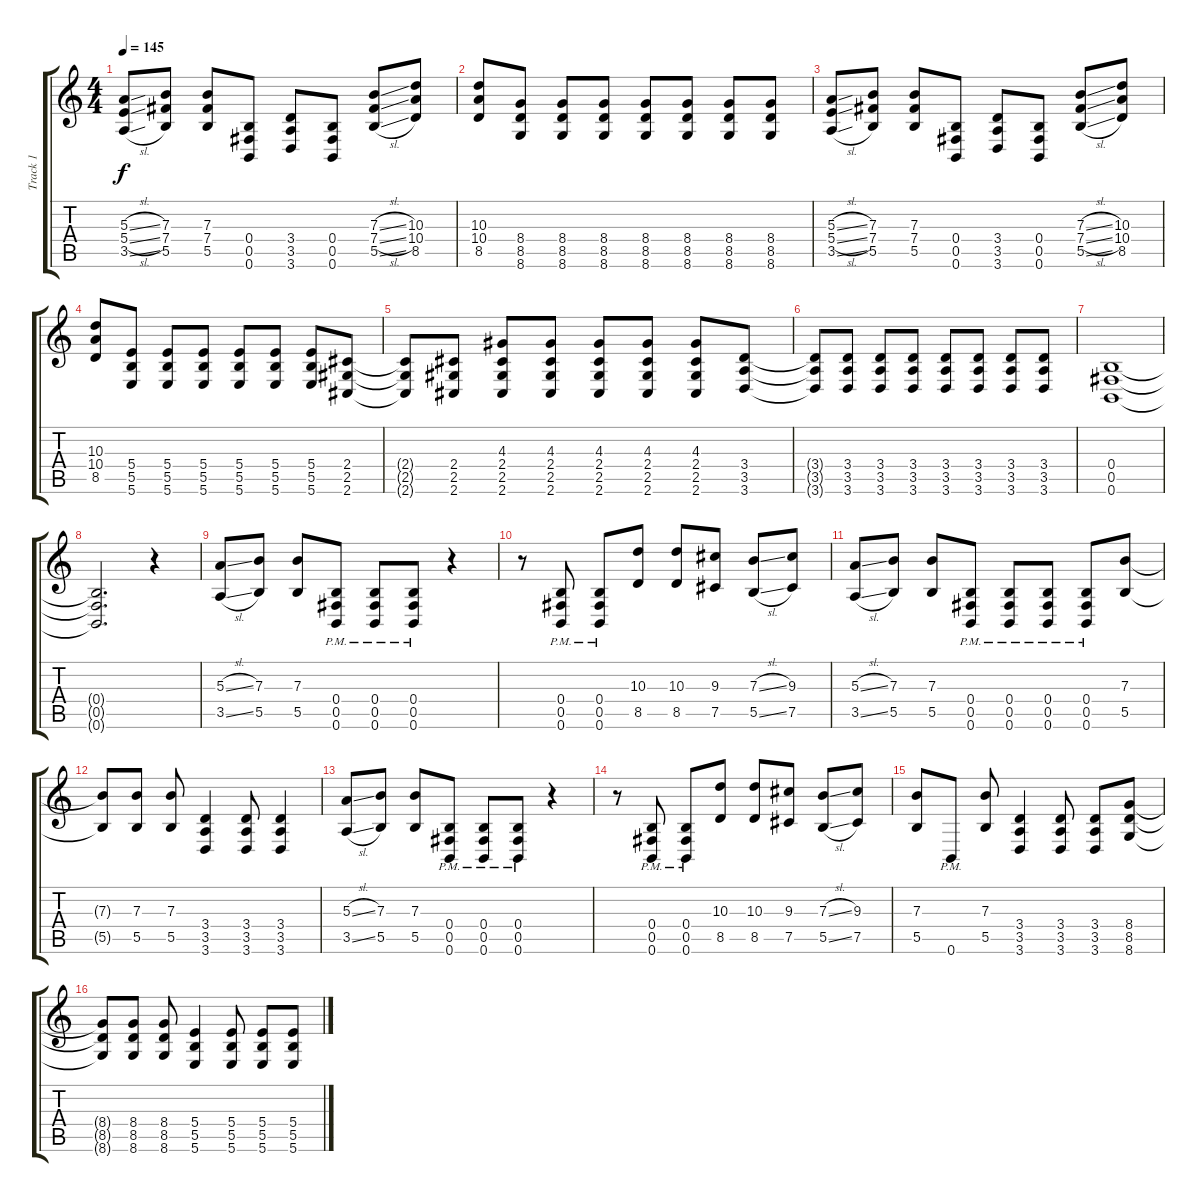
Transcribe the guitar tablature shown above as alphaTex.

\track ("Track 1" "Track 1") {instrument overdrivenguitar}
\staff {score tabs}
\tuning (Db4 Ab3 E3 B2 Gb2 B1) {hide}
\ts (4 4)
\tempo 145
\clef g2
\ks c
(5.3{sl} 5.4{sl} 3.5{sl}).8{dy f} (7.3 7.4 5.5).8 (7.3 7.4 5.5).8 (0.4 0.5 0.6).8 (3.4 3.5 3.6).8 (0.4 0.5 0.6).8 (7.3{sl} 7.4{sl} 5.5{sl}).8 (10.3 10.4 8.5).8 |
(10.3 10.4 8.5).8 (8.4 8.5 8.6).8 (8.4 8.5 8.6).8 (8.4 8.5 8.6).8 (8.4 8.5 8.6).8 (8.4 8.5 8.6).8 (8.4 8.5 8.6).8 (8.4 8.5 8.6).8 |
(5.3{sl} 5.4{sl} 3.5{sl}).8 (7.3 7.4 5.5).8 (7.3 7.4 5.5).8 (0.4 0.5 0.6).8 (3.4 3.5 3.6).8 (0.4 0.5 0.6).8 (7.3{sl} 7.4{sl} 5.5{sl}).8 (10.3 10.4 8.5).8 |
(10.3 10.4 8.5).8 (5.4 5.5 5.6).8 (5.4 5.5 5.6).8 (5.4 5.5 5.6).8 (5.4 5.5 5.6).8 (5.4 5.5 5.6).8 (5.4 5.5 5.6).8 (2.4 2.5 2.6).8 |
(2.4{t} 2.5{t} 2.6{t}).8 (2.4 2.5 2.6).8 (4.3 2.4 2.5 2.6).8 (4.3 2.4 2.5 2.6).8 (4.3 2.4 2.5 2.6).8 (4.3 2.4 2.5 2.6).8 (4.3 2.4 2.5 2.6).8 (3.4 3.5 3.6).8 |
(3.4{t} 3.5{t} 3.6{t}).8 (3.4 3.5 3.6).8 (3.4 3.5 3.6).8 (3.4 3.5 3.6).8 (3.4 3.5 3.6).8 (3.4 3.5 3.6).8 (3.4 3.5 3.6).8 (3.4 3.5 3.6).8 |
(0.4 0.5 0.6).1 |
(0.4{t} 0.5{t} 0.6{t}).2{d} r.4 |
(5.3{sl} 3.5{sl}).8 (7.3 5.5).8 (7.3 5.5).8 (0.4{pm} 0.5{pm} 0.6{pm}).8 (0.4{pm} 0.5{pm} 0.6{pm}).8 (0.4{pm} 0.5{pm} 0.6{pm}).8 r.4 |
r.8 (0.4{pm} 0.5{pm} 0.6{pm}).8 (0.4{pm} 0.5{pm} 0.6{pm}).8 (10.3 8.5).8 (10.3 8.5).8 (9.3 7.5).8 (7.3{sl} 5.5{sl}).8 (9.3 7.5).8 |
(5.3{sl} 3.5{sl}).8 (7.3 5.5).8 (7.3 5.5).8 (0.4{pm} 0.5{pm} 0.6{pm}).8 (0.4{pm} 0.5{pm} 0.6{pm}).8 (0.4{pm} 0.5{pm} 0.6{pm}).8 (0.4{pm} 0.5{pm} 0.6{pm}).8 (7.3 5.5).8 |
(7.3{t} 5.5{t}).8 (7.3 5.5).8 (7.3 5.5).8 (3.4 3.5 3.6).4 (3.4 3.5 3.6).8 (3.4 3.5 3.6).4 |
(5.3{sl} 3.5{sl}).8 (7.3 5.5).8 (7.3 5.5).8 (0.4{pm} 0.5{pm} 0.6{pm}).8 (0.4{pm} 0.5{pm} 0.6{pm}).8 (0.4{pm} 0.5{pm} 0.6{pm}).8 r.4 |
r.8 (0.4{pm} 0.5{pm} 0.6{pm}).8 (0.4{pm} 0.5{pm} 0.6{pm}).8 (10.3 8.5).8 (10.3 8.5).8 (9.3 7.5).8 (7.3{sl} 5.5{sl}).8 (9.3 7.5).8 |
(7.3 5.5).8 0.6{pm}.8 (7.3 5.5).8 (3.4 3.5 3.6).4 (3.4 3.5 3.6).8 (3.4 3.5 3.6).8 (8.4 8.5 8.6).8 |
(8.4{t} 8.5{t} 8.6{t}).8 (8.4 8.5 8.6).8 (8.4 8.5 8.6).8 (5.4 5.5 5.6).4 (5.4 5.5 5.6).8 (5.4 5.5 5.6).8 (5.4 5.5 5.6).8
